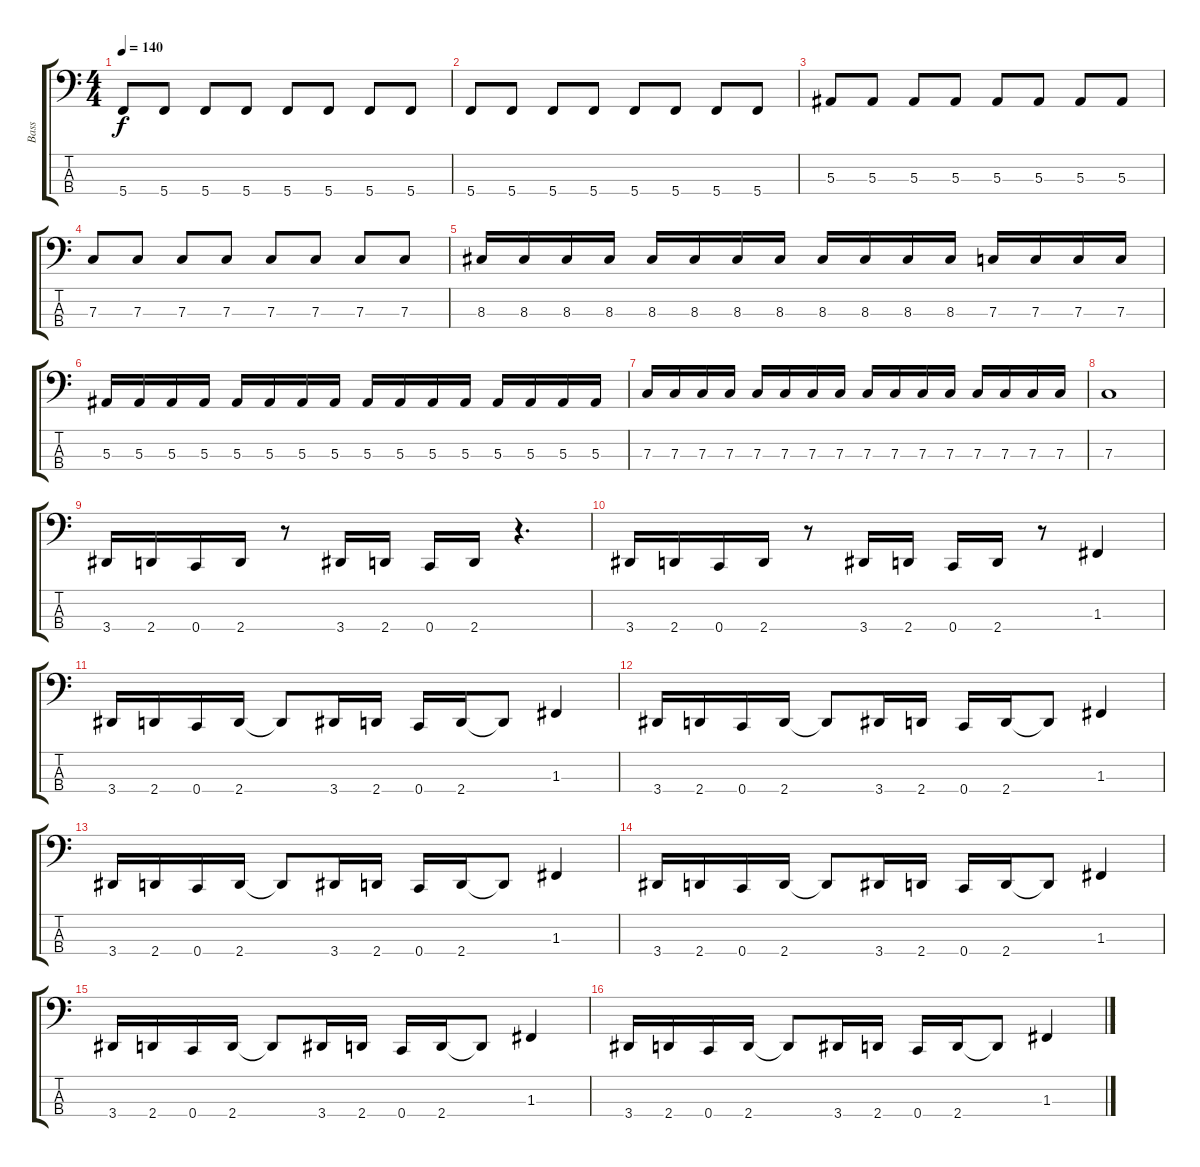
\track ("Bass" "Bass") {instrument electricbasspick}
\staff {score tabs}
\tuning (Eb2 Bb1 F1 C1) {hide}
\ts (4 4)
\tempo 140
\clef f4
\ks c
5.4.8{dy f} 5.4.8 5.4.8 5.4.8 5.4.8 5.4.8 5.4.8 5.4.8 |
5.4.8 5.4.8 5.4.8 5.4.8 5.4.8 5.4.8 5.4.8 5.4.8 |
5.3.8 5.3.8 5.3.8 5.3.8 5.3.8 5.3.8 5.3.8 5.3.8 |
7.3.8 7.3.8 7.3.8 7.3.8 7.3.8 7.3.8 7.3.8 7.3.8 |
8.3.16 8.3.16 8.3.16 8.3.16 8.3.16 8.3.16 8.3.16 8.3.16 8.3.16 8.3.16 8.3.16 8.3.16 7.3.16 7.3.16 7.3.16 7.3.16 |
5.3.16 5.3.16 5.3.16 5.3.16 5.3.16 5.3.16 5.3.16 5.3.16 5.3.16 5.3.16 5.3.16 5.3.16 5.3.16 5.3.16 5.3.16 5.3.16 |
7.3.16 7.3.16 7.3.16 7.3.16 7.3.16 7.3.16 7.3.16 7.3.16 7.3.16 7.3.16 7.3.16 7.3.16 7.3.16 7.3.16 7.3.16 7.3.16 |
7.3.1 |
3.4.16 2.4.16 0.4.16 2.4.16 r.8 3.4.16 2.4.16 0.4.16 2.4.16 r.4{d} |
3.4.16 2.4.16 0.4.16 2.4.16 r.8 3.4.16 2.4.16 0.4.16 2.4.16 r.8 1.3.4 |
3.4.16 2.4.16 0.4.16 2.4.16 2.4{t}.8 3.4.16 2.4.16 0.4.16 2.4.16 2.4{t}.8 1.3.4 |
3.4.16 2.4.16 0.4.16 2.4.16 2.4{t}.8 3.4.16 2.4.16 0.4.16 2.4.16 2.4{t}.8 1.3.4 |
3.4.16 2.4.16 0.4.16 2.4.16 2.4{t}.8 3.4.16 2.4.16 0.4.16 2.4.16 2.4{t}.8 1.3.4 |
3.4.16 2.4.16 0.4.16 2.4.16 2.4{t}.8 3.4.16 2.4.16 0.4.16 2.4.16 2.4{t}.8 1.3.4 |
3.4.16 2.4.16 0.4.16 2.4.16 2.4{t}.8 3.4.16 2.4.16 0.4.16 2.4.16 2.4{t}.8 1.3.4 |
3.4.16 2.4.16 0.4.16 2.4.16 2.4{t}.8 3.4.16 2.4.16 0.4.16 2.4.16 2.4{t}.8 1.3.4
